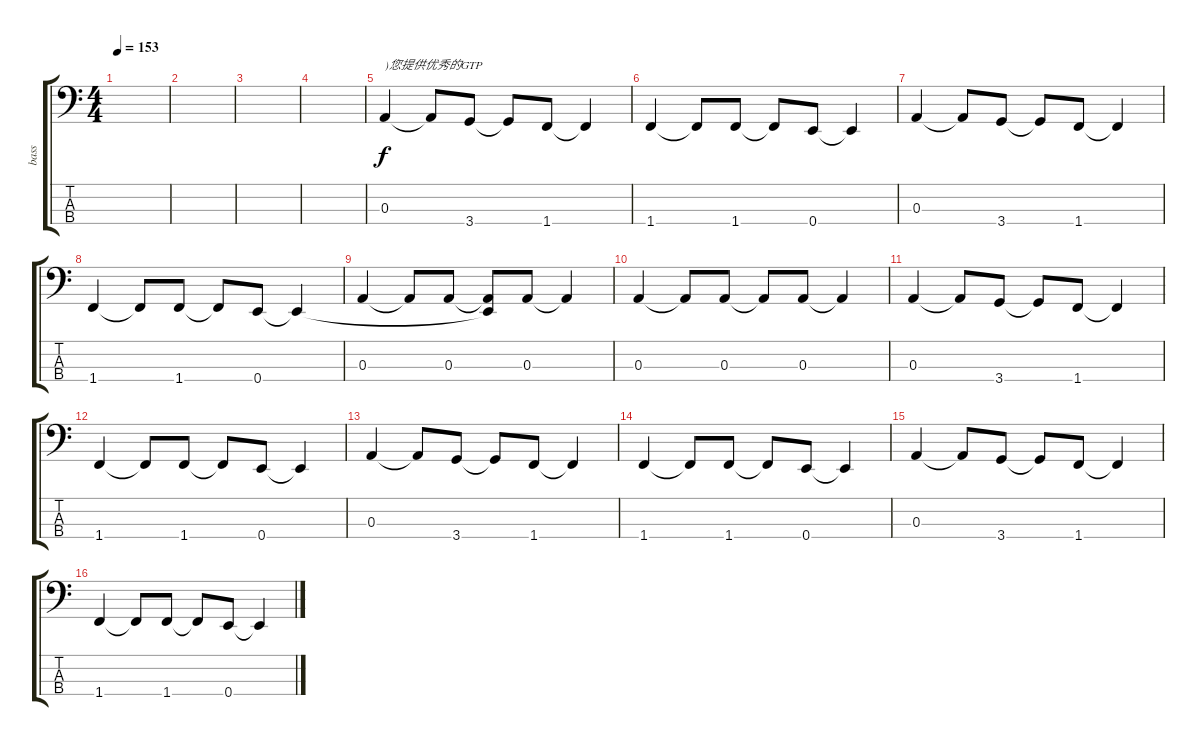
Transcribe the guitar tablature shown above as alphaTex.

\track ("bass" "bass") {instrument electricbassfinger}
\staff {score tabs}
\tuning (G2 D2 A1 E1) {hide}
\ts (4 4)
\tempo 153
\clef f4
\ks c
|
|
|
|
0.3.4{txt ")您提供优秀的GTP"} 0.3{t}.8 3.4.8 3.4{t}.8 1.4.8 1.4{t}.4 |
1.4.4 1.4{t}.8 1.4.8 1.4{t}.8 0.4.8 0.4{t}.4 |
0.3.4 0.3{t}.8 3.4.8 3.4{t}.8 1.4.8 1.4{t}.4 |
1.4.4 1.4{t}.8 1.4.8 1.4{t}.8 0.4.8 0.4{t}.4 |
0.3.4 0.3{t}.8 0.3.8 (0.3{t} 0.4{t}).8 0.3.8 0.3{t}.4 |
0.3.4 0.3{t}.8 0.3.8 0.3{t}.8 0.3.8 0.3{t}.4 |
0.3.4 0.3{t}.8 3.4.8 3.4{t}.8 1.4.8 1.4{t}.4 |
1.4.4 1.4{t}.8 1.4.8 1.4{t}.8 0.4.8 0.4{t}.4 |
0.3.4 0.3{t}.8 3.4.8 3.4{t}.8 1.4.8 1.4{t}.4 |
1.4.4 1.4{t}.8 1.4.8 1.4{t}.8 0.4.8 0.4{t}.4 |
0.3.4 0.3{t}.8 3.4.8 3.4{t}.8 1.4.8 1.4{t}.4 |
1.4.4 1.4{t}.8 1.4.8 1.4{t}.8 0.4.8 0.4{t}.4
